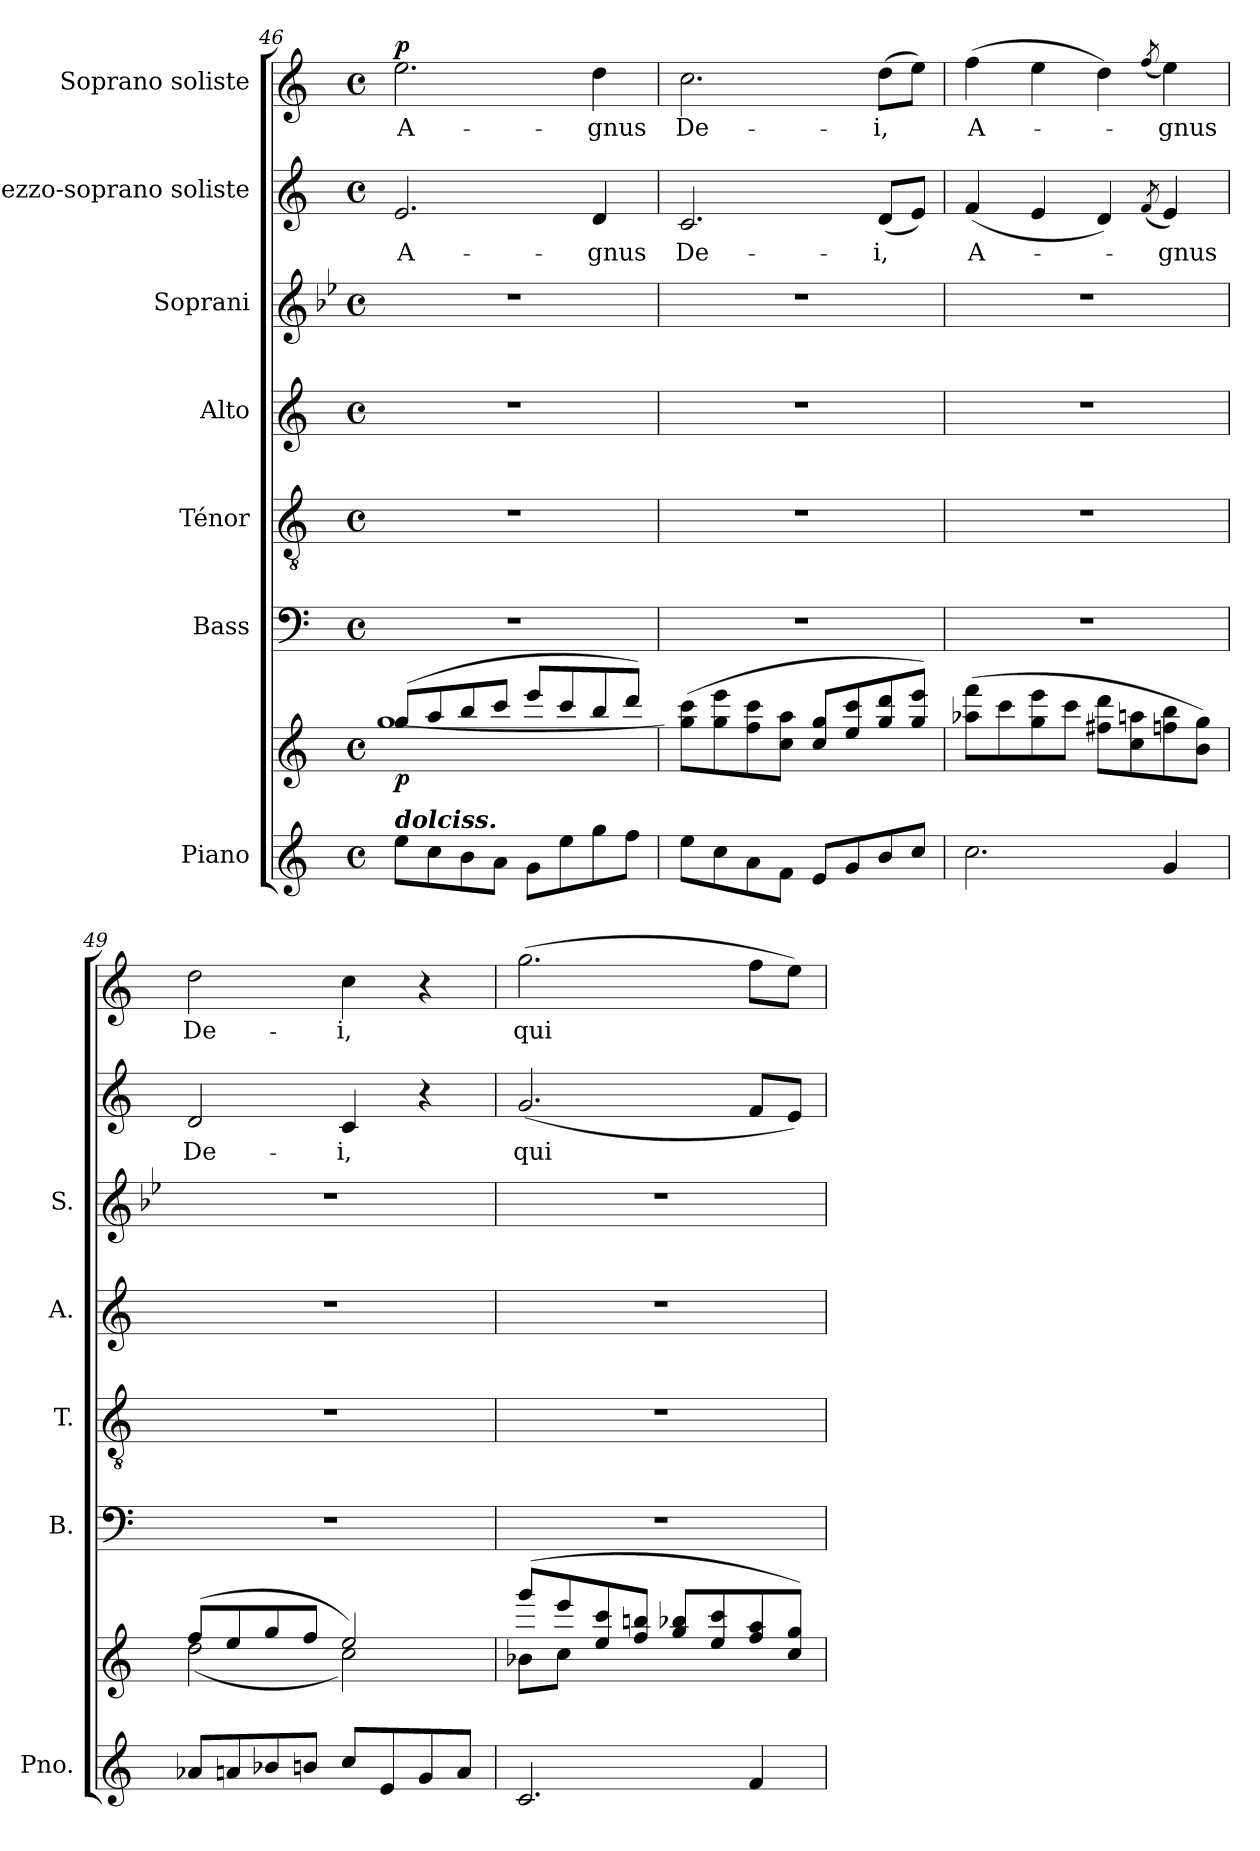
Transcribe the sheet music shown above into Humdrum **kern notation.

**kern	**kern	**dynam	**kern	**kern	**kern	**kern	**kern	**text	**kern	**text	**dynam
*part7	*part7	*part7	*part6	*part5	*part4	*part3	*part2	*part2	*part1	*part1	*part1
*staff8	*staff7	*staff7/8	*staff6	*staff5	*staff4	*staff3	*staff2	*staff2	*staff1	*staff1	*staff1
*I"Piano	*	*	*I"Bass	*I"Ténor	*I"Alto	*I"Soprani	*I"Mezzo-soprano soliste	*	*I"Soprano soliste	*	*
*I'Pno.	*	*	*I'B.	*I'T.	*I'A.	*I'S.	*	*	*	*	*
!!LO:LB:g=z
*clefG2	*clefG2	*	*clefF4	*clefGv2	*clefG2	*clefG2	*clefG2	*	*clefG2	*	*
*	*	*	*	*	*	*ITrd8c14	*	*	*	*	*
*k[]	*k[]	*	*k[]	*k[]	*k[]	*k[b-e-]	*k[]	*	*k[]	*	*
*M4/4	*M4/4	*	*M4/4	*M4/4	*M4/4	*M4/4	*M4/4	*	*M4/4	*	*
*met(c)	*met(c)	*	*met(c)	*met(c)	*met(c)	*met(c)	*met(c)	*	*met(c)	*	*
=46	=46	=46	=46	=46	=46	=46	=46	=46	=46	=46	=46
*	*^	*	*	*	*	*	*	*	*	*	*
!LO:TX:a:Bi:t=dolciss.	!	!	!	!	!	!	!	!	!	!	!	!
!	!	!	!LO:DY:b	!	!	!	!	!	!	!	!	!LO:DY:a
8ee\L	(8gg/L	[1gg	p	1r	1r	1r	1r	2.e/	A-	2.ee\	A-	p
8cc\	8aa/	.	.	.	.	.	.	.	.	.	.	.
8b\	8bb/	.	.	.	.	.	.	.	.	.	.	.
8a\J	8ccc/J	.	.	.	.	.	.	.	.	.	.	.
8g\L	8eee/L	.	.	.	.	.	.	.	.	.	.	.
8ee\	8ccc/	.	.	.	.	.	.	.	.	.	.	.
8gg\	8bb/	.	.	.	.	.	.	4d/	-gnus	4dd\	-gnus	.
8ff\J	8ddd/J)	.	.	.	.	.	.	.	.	.	.	.
=47	=47	=47	=47	=47	=47	=47	=47	=47	=47	=47	=47	=47
8ee\L	(>8gg\ 8ccc\L	4gg/yy]	.	1r	1r	1r	1r	2.c/	De-	2.cc\	De-	.
8cc\	8gg\ 8eee\	.	.	.	.	.	.	.	.	.	.	.
8a\	8ff\ 8ccc\	2.ryy	.	.	.	.	.	.	.	.	.	.
8f\J	8cc\ 8aa\J	.	.	.	.	.	.	.	.	.	.	.
8e/L	8cc/ 8gg/L	.	.	.	.	.	.	.	.	.	.	.
8g/	8ee/ 8ccc/	.	.	.	.	.	.	.	.	.	.	.
8b/	8gg/ 8ddd/	.	.	.	.	.	.	(8d/L	-i,	(8dd\L	-i,	.
8cc/J	8gg/ 8eee/J)	.	.	.	.	.	.	8e/J)	.	8ee\J)	.	.
*	*v	*v	*	*	*	*	*	*	*	*	*	*
=48	=48	=48	=48	=48	=48	=48	=48	=48	=48	=48	=48
2.cc\	(>8aa-X\ 8fff\L	.	1r	1r	1r	1r	(>4f/	A-	(4ff\	A-	.
.	8ccc\	.	.	.	.	.	.	.	.	.	.
.	8gg\ 8eee\	.	.	.	.	.	4e/	.	4ee\	.	.
.	8ccc\J	.	.	.	.	.	.	.	.	.	.
.	8ff#X\ 8ddd\L	.	.	.	.	.	4d/)	.	4dd\)	.	.
.	8cc\ 8aan\	.	.	.	.	.	.	.	.	.	.
.	.	.	.	.	.	.	(8qf/	.	(8qff/	.	.
4g/	8ffn\ 8bb\	.	.	.	.	.	4e/)	-gnus	4ee\)	-gnus	.
.	8b\ 8gg\J)	.	.	.	.	.	.	.	.	.	.
=49	=49	=49	=49	=49	=49	=49	=49	=49	=49	=49	=49
*	*^	*	*	*	*	*	*	*	*	*	*
8a-X/L	(8ff/L	(2dd\	.	1r	1r	1r	1r	2d/	De-	2dd\	De-	.
8an/	8ee/	.	.	.	.	.	.	.	.	.	.	.
8b-X/	8gg/	.	.	.	.	.	.	.	.	.	.	.
8bn/J	8ff/J	.	.	.	.	.	.	.	.	.	.	.
8cc/L	2ee/)	2cc\)	.	.	.	.	.	4c/	-i,	4cc\	-i,	.
8e/	.	.	.	.	.	.	.	.	.	.	.	.
8g/	.	.	.	.	.	.	.	4r	.	4r	.	.
8a/J	.	.	.	.	.	.	.	.	.	.	.	.
=50	=50	=50	=50	=50	=50	=50	=50	=50	=50	=50	=50	=50
2.c/	(8ggg/L	8b-X\L	.	1r	1r	1r	1r	(2.g/	qui	(2.gg\	qui	.
.	8eee/	8cc\J	.	.	.	.	.	.	.	.	.	.
.	8ee/ 8ccc/	2.ryy	.	.	.	.	.	.	.	.	.	.
.	8ff/ 8bbn/J	.	.	.	.	.	.	.	.	.	.	.
.	8gg/ 8bb-X/L	.	.	.	.	.	.	.	.	.	.	.
.	8ee/ 8ccc/	.	.	.	.	.	.	.	.	.	.	.
4f/	8ff/ 8aa/	.	.	.	.	.	.	8f/L	.	8ff\L	.	.
.	8cc/ 8gg/J)	.	.	.	.	.	.	8e/J)	.	8ee\J)	.	.
*	*v	*v	*	*	*	*	*	*	*	*	*	*
=	=	=	=	=	=	=	=	=	=	=	=
*-	*-	*-	*-	*-	*-	*-	*-	*-	*-	*-	*-
